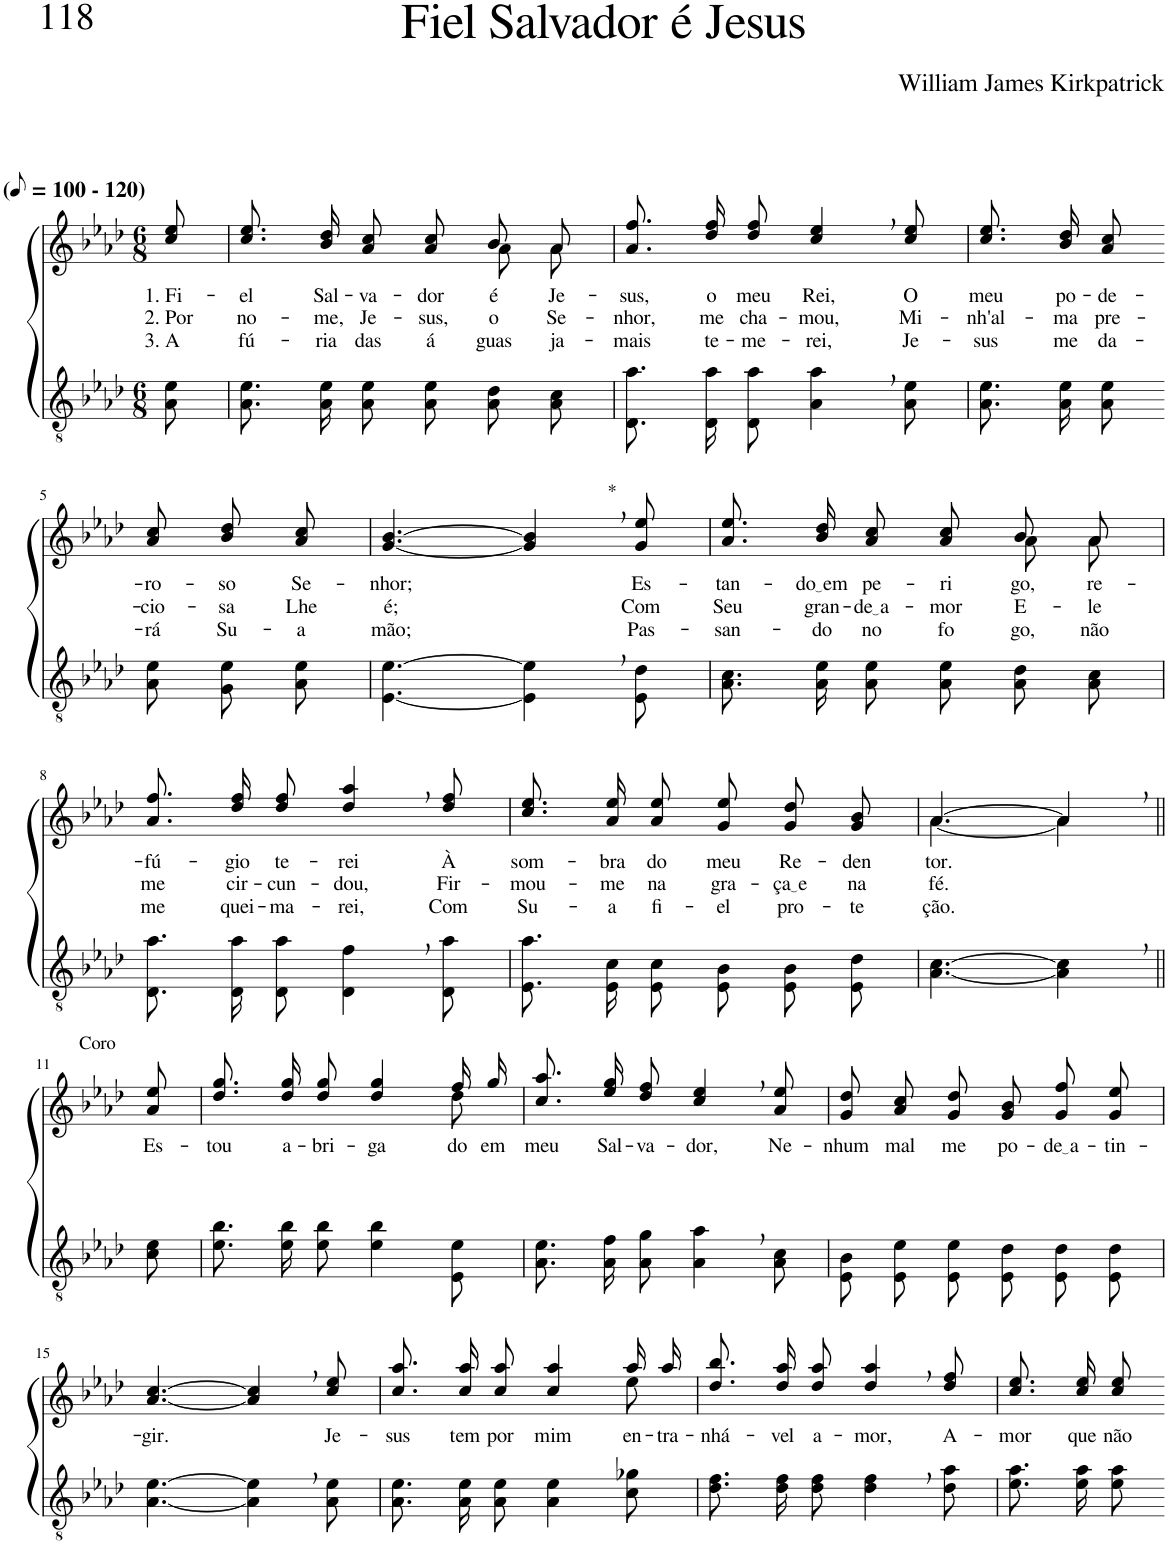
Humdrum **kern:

**kern	**kern	**text	**text	**text
*part2	*part1	*part1	*part1	*part1
*staff2	*staff1	*staff1	*staff1	*staff1
*I"Parte III e IV	*I"Parte I e II	*	*	*
*clefGv2	*clefG2	*	*	*
*Trd4c7	*Trd4c7	*	*	*
*k[b-e-a-d-]	*k[b-e-a-d-]	*	*	*
*M6/8	*M6/8	*	*	*
*MM50	*MM50	*	*	*
=1	=1	=1	=1	=1
!	!LO:TX:a:B:t=(	!	!	!
!	!LO:TX:a:B:t=- 120)	!	!	!
!	!	!LO:LY:b	!LO:LY:b	!LO:LY:b
8A-\ 8e-\	8cc/ 8ee-/	1. Fi-	2. Por	3. A
=2	=2	=2	=2	=2
!	!	!LO:LY:b	!LO:LY:b	!LO:LY:b
*	*^	*	*	*
8.A-\ 8.e-\L	8.cc\ 8.ee-\L	2ryy	-el	no-	fú-
!	!	!	!LO:LY:b	!LO:LY:b	!LO:LY:b
16A-\ 16e-\K	16b-\ 16dd-\K	.	Sal-	-me,	-ria
!	!	!	!LO:LY:b	!LO:LY:b	!LO:LY:b
8A-\ 8e-\J	8a-\ 8cc\J	.	-va-	Je-	das
!	!	!	!LO:LY:b	!LO:LY:b	!LO:LY:b
8A-\ 8e-\L	8a-/ 8cc/L	.	-dor	-sus,	á-
!	!	!	!LO:LY:b	!LO:LY:b	!LO:LY:b
8A-\ 8d-\	8b-/	8a-\L	é	o	-guas
!	!	!	!LO:LY:b	!LO:LY:b	!LO:LY:b
8A-\ 8c\J	8a-/J	8a-\J	Je-	Se-	ja-
=3	=3	=3	=3	=3	=3
!	!	!	!LO:LY:b	!LO:LY:b	!LO:LY:b
*	*v	*v	*	*	*
8.D-\ 8.a-\L	8.a-\ 8.ff\L	-sus,	-nhor,	-mais
!	!	!LO:LY:b	!LO:LY:b	!LO:LY:b
16D-\ 16a-\K	16dd-\ 16ff\K	o	me	te-
!	!	!LO:LY:b	!LO:LY:b	!LO:LY:b
8D-\ 8a-\J	8dd-\ 8ff\J	meu	cha-	-me-
!	!	!LO:LY:b	!LO:LY:b	!LO:LY:b
4A-\, 4a-\,	4cc/, 4ee-/,	Rei,	-mou,	-rei,
!	!	!LO:LY:b	!LO:LY:b	!LO:LY:b
8A-\ 8e-\	8cc/ 8ee-/	O	Mi-	Je-
=4	=4	=4	=4	=4
!	!	!LO:LY:b	!LO:LY:b	!LO:LY:b
8.A-\ 8.e-\L	8.cc\ 8.ee-\L	meu	-nh'al-	-sus
!	!	!LO:LY:b	!LO:LY:b	!LO:LY:b
16A-\ 16e-\K	16b-\ 16dd-\K	po-	-ma	me
!	!	!LO:LY:b	!LO:LY:b	!LO:LY:b
8A-\ 8e-\J	8a-\ 8cc\J	-de-	pre-	da-
!!LO:LB:g=z
=5-	=5-	=5-	=5-	=5-
!	!	!LO:LY:b	!LO:LY:b	!LO:LY:b
8A-\ 8e-\L	8a-\ 8cc\L	-ro-	-cio-	-rá
!	!	!LO:LY:b	!LO:LY:b	!LO:LY:b
8G\ 8e-\	8b-\ 8dd-\	-so	-sa	Su-
!	!	!LO:LY:b	!LO:LY:b	!LO:LY:b
8A-\ 8e-\J	8a-\ 8cc\J	Se-	Lhe	-a
=6	=6	=6	=6	=6
!	!	!LO:LY:b	!LO:LY:b	!LO:LY:b
[4.E-\ [4.e-\	[4.g/ [4.b-/	-nhor;	é;	mão;
!	!LO:TX:a:t=*	!	!	!
4E-\], 4e-\],	4g/], 4b-/],	.	.	.
!	!	!LO:LY:b	!LO:LY:b	!LO:LY:b
8E-\ 8d-\	8g/ 8ee-/	Es-	Com	Pas-
=7	=7	=7	=7	=7
!	!	!LO:LY:b	!LO:LY:b	!LO:LY:b
*	*^	*	*	*
8.A-\ 8.c\L	8.a-\ 8.ee-\L	2ryy	-tan-	Seu	-san-
!	!	!	!LO:LY:b	!LO:LY:b	!LO:LY:b
16A-\ 16e-\K	16b-\ 16dd-\K	.	do em	gran-	-do
!	!	!	!LO:LY:b	!LO:LY:b	!LO:LY:b
8A-\ 8e-\J	8a-\ 8cc\J	.	pe-	de a	no
!	!	!	!LO:LY:b	!LO:LY:b	!LO:LY:b
8A-\ 8e-\L	8a-/ 8cc/L	.	-ri-	-mor	fo-
!	!	!	!LO:LY:b	!LO:LY:b	!LO:LY:b
8A-\ 8d-\	8b-/	8a-\L	-go,	E-	-go,
!	!	!	!LO:LY:b	!LO:LY:b	!LO:LY:b
8A-\ 8c\J	8a-/J	8a-\J	re-	-le	não
!!LO:LB:g=z
=8	=8	=8	=8	=8	=8
!	!	!	!LO:LY:b	!LO:LY:b	!LO:LY:b
*	*v	*v	*	*	*
8.D-\ 8.a-\L	8.a-\ 8.ff\L	-fú-	me	me
!	!	!LO:LY:b	!LO:LY:b	!LO:LY:b
16D-\ 16a-\K	16dd-\ 16ff\K	-gio	cir-	quei-
!	!	!LO:LY:b	!LO:LY:b	!LO:LY:b
8D-\ 8a-\J	8dd-\ 8ff\J	te-	-cun-	-ma-
!	!	!LO:LY:b	!LO:LY:b	!LO:LY:b
4D-\, 4f\,	4dd-/, 4aa-/,	-rei	-dou,	-rei,
!	!	!LO:LY:b	!LO:LY:b	!LO:LY:b
8D-\ 8a-\	8dd-/ 8ff/	À	Fir-	Com
=9	=9	=9	=9	=9
!	!	!LO:LY:b	!LO:LY:b	!LO:LY:b
8.E-/ 8.a-/L	8.cc\ 8.ee-\L	som-	-mou-	Su-
!	!	!LO:LY:b	!LO:LY:b	!LO:LY:b
16E-/ 16c/K	16a-\ 16ee-\K	-bra	-me	-a
!	!	!LO:LY:b	!LO:LY:b	!LO:LY:b
8E-/ 8c/J	8a-\ 8ee-\J	do	na	fi-
!	!	!LO:LY:b	!LO:LY:b	!LO:LY:b
8E-/ 8B-/L	8g/ 8ee-/L	meu	gra-	-el
!	!	!LO:LY:b	!LO:LY:b	!LO:LY:b
8E-/ 8B-/	8g/ 8dd-/	Re-	ça e	pro-
!	!	!LO:LY:b	!LO:LY:b	!LO:LY:b
8E-/ 8d-/J	8g/ 8b-/J	-den-	na	-te-
=10	=10	=10	=10	=10
*	*^	*	*	*
!	!	!	!LO:LY:b	!LO:LY:b	!LO:LY:b
[4.A-\ [4.c\	[4.a-/	[4.a-\	-tor.	fé.	-ção.
4A-\], 4c\],	4a-,/]	4a-\]	.	.	.
!!LO:LB:g=z
=11||	=11||	=11||	=11||	=11||	=11||
!	!LO:TX:a:t=Coro	!	!	!	!
!	!	!	!LO:LY:b	!	!
*	*v	*v	*	*	*
8c\ 8e-\	8a-/ 8ee-/	Es-	.	.
=12	=12	=12	=12	=12
!	!	!LO:LY:b	!	!
*	*^	*	*	*
8.e-\ 8.b-\L	8.dd-\ 8.gg\L	8ryy	-tou	.	.
!	!	!	!LO:LY:b	!	!
*	*v	*v	*	*	*
16e-\ 16b-\K	16dd-\ 16gg\K	a-	.	.
!	!	!LO:LY:b	!	!
8e-\ 8b-\J	8dd-\ 8gg\J	-bri-	.	.
!	!	!LO:LY:b	!	!
4e-\ 4b-\	4dd-/ 4gg/	-ga-	.	.
*	*^	*	*	*
!	!	!	!LO:LY:b	!	!
8E-\ 8e-\	16ff/LL	8dd-\	-do	.	.
!	!	!	!LO:LY:b	!	!
.	16gg/JJ	.	em	.	.
*	*v	*v	*	*	*
=13	=13	=13	=13	=13
!	!	!LO:LY:b	!	!
8.A-\ 8.e-\L	8.cc\ 8.aa-\L	meu	.	.
!	!	!LO:LY:b	!	!
16A-\ 16f\K	16ee-\ 16gg\K	Sal-	.	.
!	!	!LO:LY:b	!	!
8A-\ 8g\J	8dd-\ 8ff\J	-va-	.	.
!	!	!LO:LY:b	!	!
4A-\, 4a-\,	4cc/, 4ee-/,	-dor,	.	.
!	!	!LO:LY:b	!	!
8A-\ 8c\	8a-/ 8ee-/	Ne-	.	.
=14	=14	=14	=14	=14
!	!	!LO:LY:b	!	!
8E-/ 8B-/L	8g\ 8dd-\L	-nhum	.	.
!	!	!LO:LY:b	!	!
8E-/ 8e-/	8a-\ 8cc\	mal	.	.
!	!	!LO:LY:b	!	!
8E-/ 8e-/J	8g\ 8dd-\J	me	.	.
!	!	!LO:LY:b	!	!
8E-/ 8d-/L	8g\ 8b-\L	po-	.	.
!	!	!LO:LY:b	!	!
8E-/ 8d-/	8g\ 8ff\	de a	.	.
!	!	!LO:LY:b	!	!
8E-/ 8d-/J	8g\ 8ee-\J	-tin-	.	.
!!LO:LB:g=z
=15	=15	=15	=15	=15
!	!	!LO:LY:b	!	!
[4.A-\ [4.e-\	[4.a-/ [4.cc/	-gir.	.	.
4A-\], 4e-\],	4a-/], 4cc/],	.	.	.
!	!	!LO:LY:b	!	!
8A-\ 8e-\	8cc/ 8ee-/	Je-	.	.
=16	=16	=16	=16	=16
!	!	!LO:LY:b	!	!
*	*^	*	*	*
8.A-\ 8.e-\L	8.cc\ 8.aa-\L	8ryy	-sus	.	.
!	!	!	!LO:LY:b	!	!
*	*v	*v	*	*	*
16A-\ 16e-\K	16cc\ 16aa-\K	tem	.	.
!	!	!LO:LY:b	!	!
8A-\ 8e-\J	8cc\ 8aa-\J	por	.	.
!	!	!LO:LY:b	!	!
4A-\ 4e-\	4cc/ 4aa-/	mim	.	.
*	*^	*	*	*
!	!	!	!LO:LY:b	!	!
8c\ 8g-X\	16aa-/LL	8ee-\	en-	.	.
!	!	!	!LO:LY:b	!	!
.	16aa-/JJ	.	-tra-	.	.
*	*v	*v	*	*	*
=17	=17	=17	=17	=17
!	!	!LO:LY:b	!	!
8.d-\ 8.f\L	8.dd-\ 8.bb-\L	-nhá-	.	.
!	!	!LO:LY:b	!	!
16d-\ 16f\K	16dd-\ 16aa-\K	-vel	.	.
!	!	!LO:LY:b	!	!
8d-\ 8f\J	8dd-\ 8aa-\J	a-	.	.
!	!	!LO:LY:b	!	!
4d-\, 4f\,	4dd-/, 4aa-/,	-mor,	.	.
!	!	!LO:LY:b	!	!
8d-\ 8a-\	8dd-/ 8ff/	A-	.	.
=18	=18	=18	=18	=18
!	!	!LO:LY:b	!	!
8.e-\ 8.a-\L	8.cc\ 8.ee-\L	-mor	.	.
!	!	!LO:LY:b	!	!
16e-\ 16a-\K	16cc\ 16ee-\K	que	.	.
!	!	!LO:LY:b	!	!
8e-\ 8a-\J	8cc\ 8ee-\J	não	.	.
=-	=-	=-	=-	=-
*-	*-	*-	*-	*-
